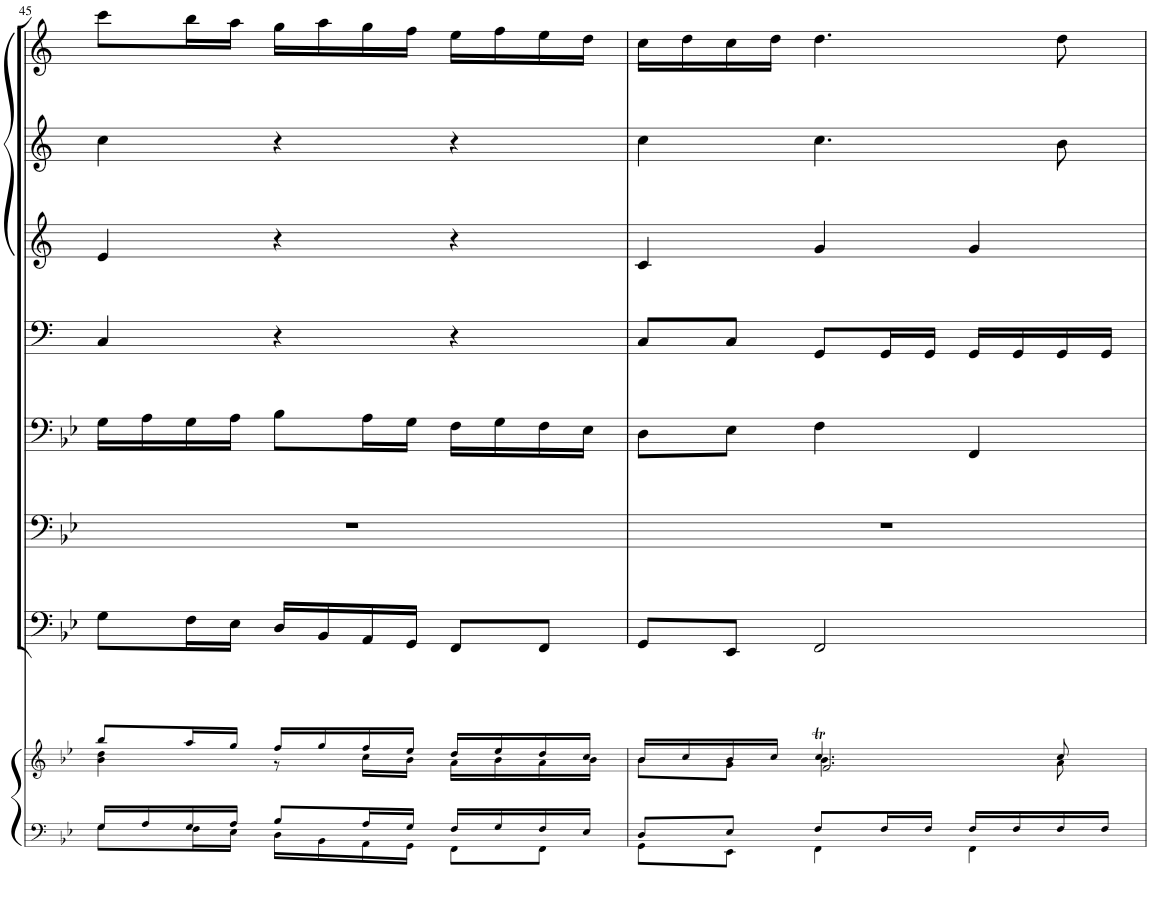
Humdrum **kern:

**kern	**kern	**kern	**kern	**kern	**kern	**kern	**kern	**kern
*part8	*part8	*part7	*part6	*part5	*part4	*part3	*part2	*part1
*staff9	*staff8	*staff7	*staff6	*staff5	*staff4	*staff3	*staff2	*staff1
*I"Piano reduction	*	*I"Continuo	*I"Basso	*I"Fagotto	*I"Timpani	*I"Corno da caccia III	*I"Corno da caccia II	*I"Corno da caccia I
*I'Pno	*	*	*	*	*I'Timp	*	*	*
!!LO:PB:g=z
*clefF4	*clefG2	*clefF4	*clefF4	*clefF4	*clefF4	*clefG2	*clefG2	*clefG2
*	*	*	*	*	*Trd1c2	*Trd8c14	*Trd8c14	*Trd8c14
*k[b-e-]	*k[b-e-]	*k[b-e-]	*k[b-e-]	*k[b-e-]	*k[]	*k[]	*k[]	*k[]
*M3/4	*M3/4	*M3/4	*M3/4	*M3/4	*M3/4	*M3/4	*M3/4	*M3/4
=45	=45	=45	=45	=45	=45	=45	=45	=45
*^	*^	*	*	*	*	*	*	*
16G/LL	8G\L	8bb-/L	4b-\ 4dd\	8G\L	2.r	16G\LL	4C/	4e/	4cc\	8ccc\L
16A/	.	.	.	.	.	16A\	.	.	.	.
16G/	16F\L	16aa/L	.	16F\L	.	16G\	.	.	.	16bb\L
16A/JJ	16E-\JJ	16gg/JJ	.	16E-\JJ	.	16A\JJ	.	.	.	16aa\JJ
8B-/L	16D\LL	16ff/LL	8r	16D/LL	.	8B-\L	4r	4r	4r	16gg\LL
.	16BB-\	16gg/	.	16BB-/	.	.	.	.	.	16aa\
16A/L	16AA\	16ff/	16cc\LL	16AA/	.	16A\L	.	.	.	16gg\
16G/JJ	16GG\JJ	16ee-/JJ	16b-\JJ	16GG/JJ	.	16G\JJ	.	.	.	16ff\JJ
16F/LL	8FF\L	16dd/LL	16a\LL	8FF/L	.	16F\LL	4r	4r	4r	16ee\LL
16G/	.	16ee-/	16b-\	.	.	16G\	.	.	.	16ff\
16F/	8FF\J	16dd/	16a\	8FF/J	.	16F\	.	.	.	16ee\
16E-/JJ	.	16cc/JJ	16b-\JJ	.	.	16E-\JJ	.	.	.	16dd\JJ
=46	=46	=46	=46	=46	=46	=46	=46	=46	=46	=46
*	*	*	*^	*	*	*	*	*	*	*
8D/L	8GG\L	16b-/LL	8b-\L	4ryy	8GG/L	2.r	8D\L	8C/L	4c/	4cc\	16cc\LL
.	.	16cc/	.	.	.	.	.	.	.	.	16dd\
8E-/J	8EE-\J	16b-/	8g\J	.	8EE-/J	.	8E-\J	8C/J	.	.	16cc\
.	.	16cc/JJ	.	.	.	.	.	.	.	.	16dd\JJ
8F/L	4FF\	4.ccT/	4.b-\	2f/	2FF/	.	4F\	8GG/L	4g/	4.cc\	4.dd\
16F/L	.	.	.	.	.	.	.	16GG/L	.	.	.
16F/JJ	.	.	.	.	.	.	.	16GG/JJ	.	.	.
16F/LL	4FF\	.	.	.	.	.	4FF/	16GG/LL	4g/	.	.
16F/	.	.	.	.	.	.	.	16GG/	.	.	.
16F/	.	8cc/	8a\	.	.	.	.	16GG/	.	8b\	8dd\
16F/JJ	.	.	.	.	.	.	.	16GG/JJ	.	.	.
*v	*v	*	*	*	*	*	*	*	*	*	*
*	*v	*v	*v	*	*	*	*	*	*	*
=	=	=	=	=	=	=	=	=
*-	*-	*-	*-	*-	*-	*-	*-	*-
